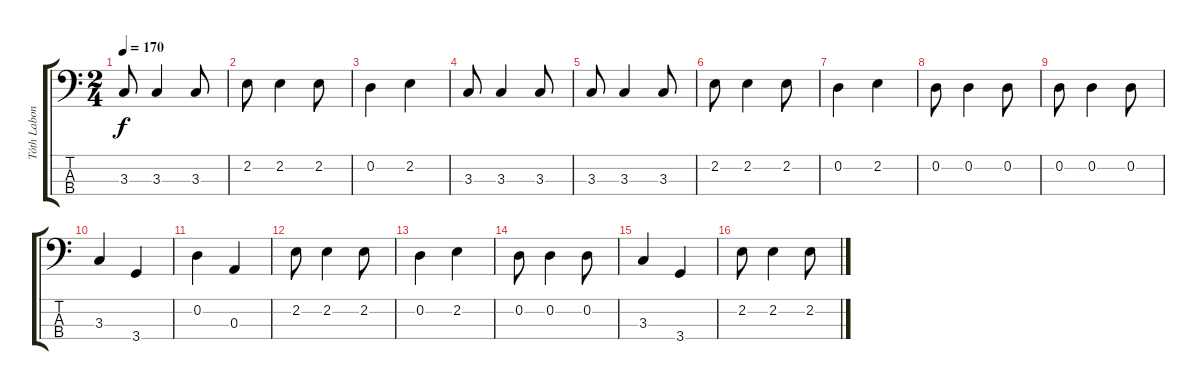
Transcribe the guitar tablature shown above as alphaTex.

\track ("Tóth Laboncz \"Labi\" Attila (bass)" "Tóth Labon") {instrument electricbasspick}
\staff {score tabs}
\tuning (G2 D2 A1 E1) {hide}
\ts (2 4)
\tempo 170
\clef f4
\ks c
3.3.8{dy f} 3.3.4 3.3.8 |
2.2.8 2.2.4 2.2.8 |
0.2.4 2.2.4 |
3.3.8 3.3.4 3.3.8 |
3.3.8 3.3.4 3.3.8 |
2.2.8 2.2.4 2.2.8 |
0.2.4 2.2.4 |
0.2.8 0.2.4 0.2.8 |
0.2.8 0.2.4 0.2.8 |
3.3.4 3.4.4 |
0.2.4 0.3.4 |
2.2.8 2.2.4 2.2.8 |
0.2.4 2.2.4 |
0.2.8 0.2.4 0.2.8 |
3.3.4 3.4.4 |
2.2.8 2.2.4 2.2.8
